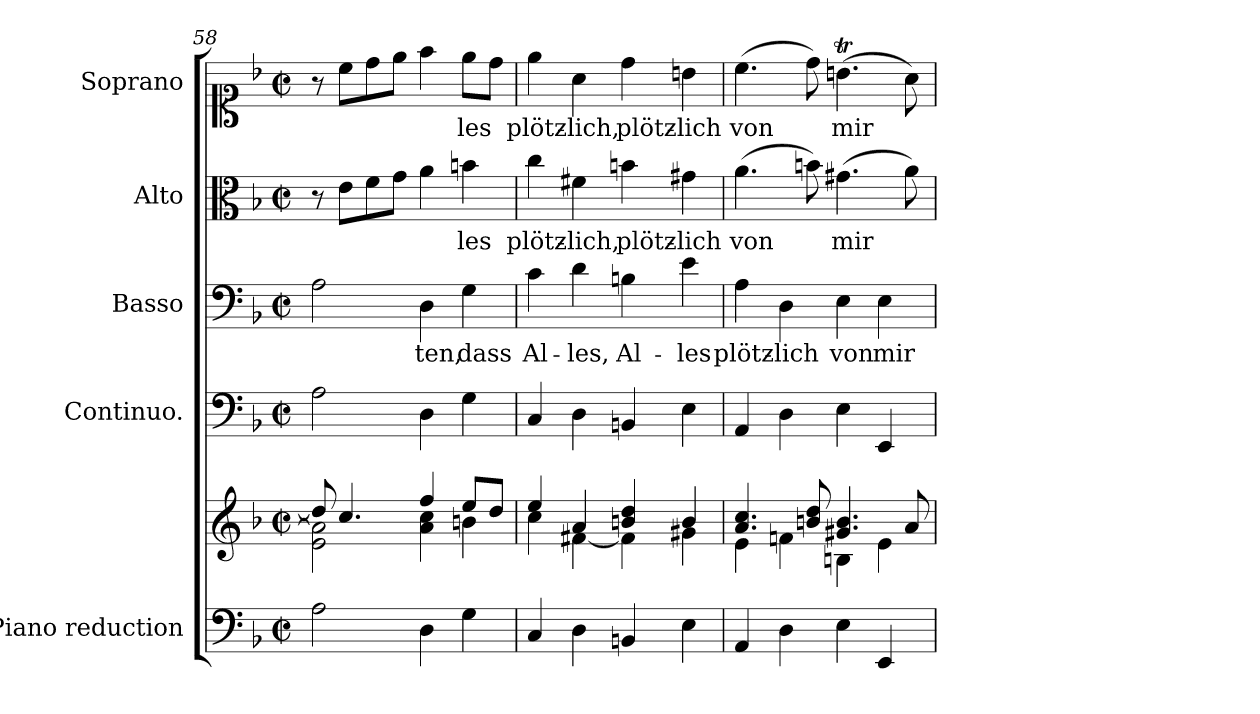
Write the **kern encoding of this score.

**kern	**kern	**kern	**kern	**text	**kern	**text	**kern	**text
*part5	*part5	*part4	*part3	*part3	*part2	*part2	*part1	*part1
*staff6	*staff5	*staff4	*staff3	*staff3	*staff2	*staff2	*staff1	*staff1
*I"Piano reduction	*	*I"Continuo.	*I"Basso	*	*I"Alto	*	*I"Soprano	*
*I'Pno	*	*	*	*	*	*	*	*
*clefF4	*clefG2	*clefF4	*clefF4	*	*clefC3	*	*clefC1	*
*k[b-]	*k[b-]	*k[b-]	*k[b-]	*	*k[b-]	*	*k[b-]	*
*F:	*F:	*F:	*F:	*	*F:	*	*F:	*
*M2/2	*M2/2	*M2/2	*M2/2	*	*M2/2	*	*M2/2	*
*met(c|)	*met(c|)	*met(c|)	*met(c|)	*	*met(c|)	*	*met(c|)	*
=58	=58	=58	=58	=58	=58	=58	=58	=58
*	*^	*	*	*	*	*	*	*
2A\	8dd/]	2e\ 2a\]	2A\	2A\	.	8r	.	8r	.
.	4.cc/	.	.	.	.	8e\L	.	8cc\L	.
.	.	.	.	.	.	8f\	.	8dd\	.
.	.	.	.	.	.	8g\J	.	8ee\J	.
!	!	!	!	!	!LO:LY:b	!	!	!	!
4D\	4ff/	4a\ 4cc\	4D\	4D\	-ten,	4a\	.	4ff\	.
!	!	!	!	!	!LO:LY:b	!	!LO:LY:b	!	!LO:LY:b
4G\	8ee/L	4bn\	4G\	4G\	dass	4bn\	-les	8ee\L	-les
.	8dd/J	.	.	.	.	.	.	8dd\J	.
!!LO:PB:g=z
=59	=59	=59	=59	=59	=59	=59	=59	=59	=59
!	!	!	!	!	!LO:LY:b	!	!LO:LY:b	!	!LO:LY:b
4C/	4ee/	4cc\	4C/	4c\	Al-	4cc\	plötz-	4ee\	plötz-
!	!	!	!	!	!LO:LY:b	!	!LO:LY:b	!	!LO:LY:b
4D\	4a/	[4f#X\	4D\	4d\	-les,	4f#X\	-lich,	4a\	-lich,
!	!	!	!	!	!LO:LY:b	!	!LO:LY:b	!	!LO:LY:b
4BBn/	4bn/ 4dd/	4f#\]	4BBn/	4Bn\	Al-	4bn\	plötz-	4dd\	plötz-
!	!	!	!	!	!LO:LY:b	!	!LO:LY:b	!	!LO:LY:b
4E\	4b/	4g#X\	4E\	4e\	-les	4g#X\	-lich	4bn\	-lich
=60	=60	=60	=60	=60	=60	=60	=60	=60	=60
!	!	!	!	!	!LO:LY:b	!	!LO:LY:b	!	!LO:LY:b
4AA/	4.a/ 4.cc/	4e\	4AA/	4A\	plötz-	(>4.a\	von	(>4.cc\	von
!	!	!	!	!	!LO:LY:b	!	!	!	!
4D\	.	4fn\	4D\	4D\	-lich	.	.	.	.
.	8bn/ 8dd/	.	.	.	.	8bn\)	.	8dd\)	.
!	!	!	!	!	!LO:LY:b	!	!LO:LY:b	!	!LO:LY:b
4E\	4.g#X/ 4.b/	4Bn\	4E\	4E\	von	(<4.g#X\	mir	(>4.bnt\	mir
!	!	!	!	!	!LO:LY:b	!	!	!	!
4EE/	.	4e\	4EE/	4E\	mir	.	.	.	.
.	8a/	.	.	.	.	8a\)	.	8a\)	.
*	*v	*v	*	*	*	*	*	*	*
=	=	=	=	=	=	=	=	=
*-	*-	*-	*-	*-	*-	*-	*-	*-
